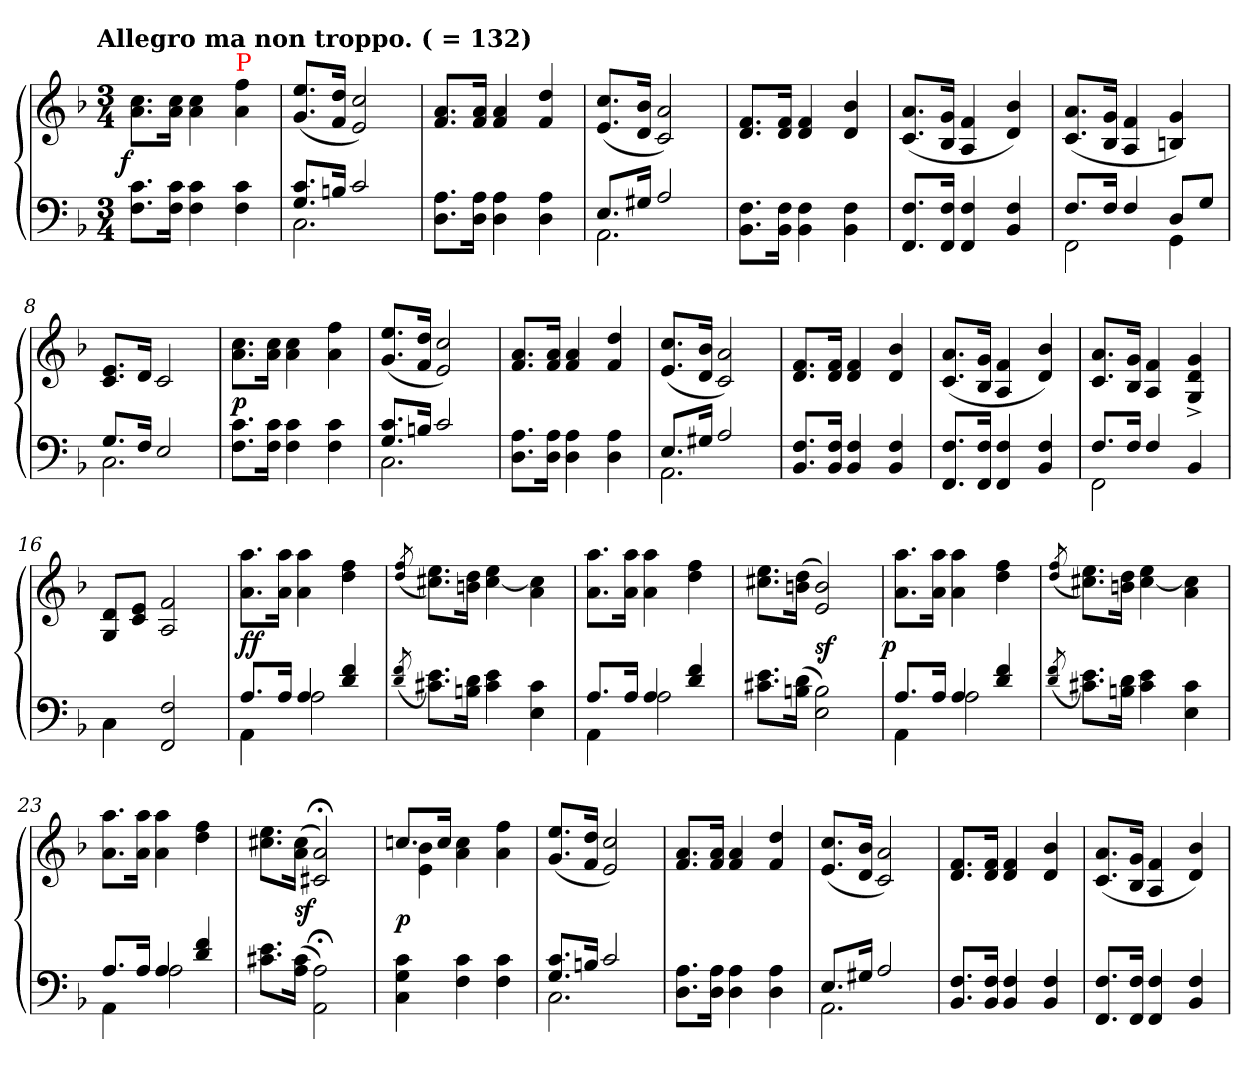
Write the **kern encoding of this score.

**kern	**kern	**dynam
*part1	*part1	*part1
*staff2	*staff1	*staff1/2
*clefF4	*clefG2	*
*k[b-]	*k[b-]	*
!!LO:TX:omd:t=Allegro ma non troppo. (&nbsp;=&nbsp;132)
*M3/4	*M3/4	*
*MM119	*MM119	*
=1	=1	=1
!	!	!LO:DY:rj
8.c 8.FL	8.cc 8.aL	f
16c 16FJk	16cc 16aJk	.
4c 4F	4cc 4a	.
!	!LO:TX:a:color=red:t=P	!
4c 4F	4ff 4a	.
=2	=2	=2
*^	*	*
8.c 8.GL	2.C	(<8.ee/ 8.g/L	.
16BnJk	.	16dd/ 16f/Jk	.
2c	.	2cc 2e)	.
*v	*v	*	*
=3	=3	=3
8.A 8.DL	8.a 8.fL	.
16A 16DJk	16a 16fJk	.
4A 4D	4a 4f	.
4A 4D	4dd 4f	.
=4	=4	=4
*^	*	*
8.EL	2.AA	(<8.cc 8.eL	.
16G#XJk	.	16b- 16dJk	.
2A	.	2a 2c)	.
*v	*v	*	*
=5	=5	=5
8.F 8.BB-L	8.f 8.dL	.
16F 16BB-Jk	16f 16dJk	.
4F 4BB-	4f 4d	.
4F 4BB-	4b- 4d	.
=6	=6	=6
8.F 8.FFL	(<8.a 8.cL	.
16F 16FFJk	16g 16B-Jk	.
4F 4FF	4f 4A	.
4F/ 4BB-/	4b- 4d)	.
=7	=7	=7
*^	*	*
8.FL	2FF	(<8.a 8.cL	.
16FJk	.	16g 16B-Jk	.
4F	.	4f 4A	.
8DL	4GG	4g 4Bn)	.
8GJ	.	.	.
=8	=8	=8	=8
8.GL	2.C	8.e 8.cL	.
16FJk	.	16dJk	.
2E	.	2c	.
*v	*v	*	*
=9	=9	=9
8.c 8.FL	8.cc 8.aL	p
16c 16FJk	16cc 16aJk	.
4c 4F	4cc 4a	.
4c 4F	4ff 4a	.
=10	=10	=10
*^	*	*
8.c 8.GL	2.C	(<8.ee/ 8.g/L	.
16BnJk	.	16dd/ 16f/Jk	.
2c	.	2cc 2e)	.
*v	*v	*	*
=11	=11	=11
8.A 8.DL	8.a 8.fL	.
16A 16DJk	16a 16fJk	.
4A 4D	4a 4f	.
4A 4D	4dd 4f	.
=12	=12	=12
*^	*	*
8.EL	2.AA	(<8.cc 8.eL	.
16G#XJk	.	16b- 16dJk	.
2A	.	2a 2c)	.
*v	*v	*	*
=13	=13	=13
8.F/ 8.BB-/L	8.f 8.dL	.
16F/ 16BB-/Jk	16f 16dJk	.
4F/ 4BB-/	4f 4d	.
4F/ 4BB-/	4b- 4d	.
=14	=14	=14
8.F 8.FFL	(<8.a 8.cL	.
16F 16FFJk	16g 16B-Jk	.
4F 4FF	4f 4A	.
4F/ 4BB-/	4b- 4d)	.
=15	=15	=15
*^	*	*
8.FL	2FF	8.a 8.cL	.
16FJk	.	16g 16B-Jk	.
4F	.	4f 4A	.
4ryy	4BB-	4g^</ 4d^</ 4G^</	.
*v	*v	*	*
=16	=16	=16
4C\	8d/ 8G/L	.
.	8e 8cJ	.
2F 2FF	2f 2A	.
=17	=17	=17
*^	*	*
8.AL	4AA	8.aa 8.aL	ff
16AJk	.	16aa 16aJk	.
4A	2A	4aa 4a	.
4f 4d	.	4ff 4dd	.
*v	*v	*	*
=18	=18	=18
(<8qf/ 8qd/	(<8qff/ 8qdd/	.
8.e 8.c#XL)	8.ee 8.cc#XL)	.
16d 16BnJk	16dd 16bnJk	.
4e 4c#	4ee [4cc#	.
4c# 4E	4cc#] 4a	.
=19	=19	=19
*^	*	*
8.AL	4AA	8.aa 8.aL	.
16AJk	.	16aa 16aJk	.
4A	2A	4aa 4a	.
4f 4d	.	4ff 4dd	.
*v	*v	*	*
=20	=20	=20
8.e 8.c#XL	8.ee 8.cc#XL	.
(>16d 16BnJk	(>16dd 16bnJk	.
2B 2E)	2b 2e)	sf
=21	=21	=21
*^	*	*
!	!	!	!LO:DY:rj
8.AL	4AA	8.aa 8.aL	p
16AJk	.	16aa 16aJk	.
4A	2A	4aa 4a	.
4f 4d	.	4ff 4dd	.
*v	*v	*	*
=22	=22	=22
(<8qf/ 8qd/	(<8qff/ 8qdd/	.
8.e 8.c#XL)	8.ee 8.cc#XL)	.
16d 16BnJk	16dd 16bnJk	.
4e 4c#	4ee [4cc#	.
4c# 4E	4cc#] 4a	.
=23	=23	=23
*^	*	*
8.AL	4AA	8.aa 8.aL	.
16AJk	.	16aa 16aJk	.
4A	2A	4aa 4a	.
4f 4d	.	4ff 4dd	.
*v	*v	*	*
=24	=24	=24
8.e 8.c#XL	8.ee 8.cc#XL	.
(>16c# 16AJk	(>16cc# 16aJk	.
!	!	!LO:DY:rj
2A;< 2AA;<)	2a;< 2c#X;<)	sf
=25	=25	=25
*	*^	*
4c 4G 4C	8.ccnL	4b- 4e	p
.	16ccJk	.	.
4c 4F	4ryy	4cc 4a	.
4c 4F	4ryy	4ff 4a	.
*	*v	*v	*
=26	=26	=26
*^	*	*
8.c 8.GL	2.C	(<8.ee/ 8.g/L	.
16BnJk	.	16dd/ 16f/Jk	.
2c	.	2cc 2e)	.
*v	*v	*	*
=27	=27	=27
8.A 8.DL	8.a 8.fL	.
16A 16DJk	16a 16fJk	.
4A 4D	4a 4f	.
4A 4D	4dd 4f	.
=28	=28	=28
*^	*	*
8.EL	2.AA	(<8.cc 8.eL	.
16G#XJk	.	16b- 16dJk	.
2A	.	2a 2c)	.
*v	*v	*	*
=29	=29	=29
8.F/ 8.BB-/L	8.f 8.dL	.
16F/ 16BB-/Jk	16f 16dJk	.
4F/ 4BB-/	4f 4d	.
4F/ 4BB-/	4b- 4d	.
=30	=30	=30
8.F 8.FFL	(<8.a 8.cL	.
16F 16FFJk	16g 16B-Jk	.
4F 4FF	4f 4A	.
4F/ 4BB-/	4b- 4d)	.
=	=	=
*-	*-	*-
